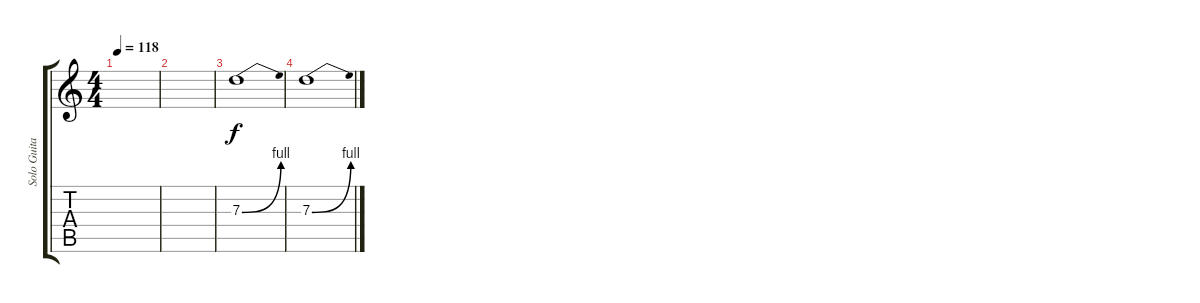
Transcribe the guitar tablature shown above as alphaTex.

\track ("Solo Guitar" "Solo Guita") {instrument overdrivenguitar}
\staff {score tabs}
\tuning (E4 B3 G3 D3 A2 E2) {hide}
\ts (4 4)
\tempo 118
\clef g2
\ks c
|
|
7.3{be (bend 0 0 60 4)}.1{balance 16} |
7.3{be (bend 0 0 60 4)}.1{balance 16}
